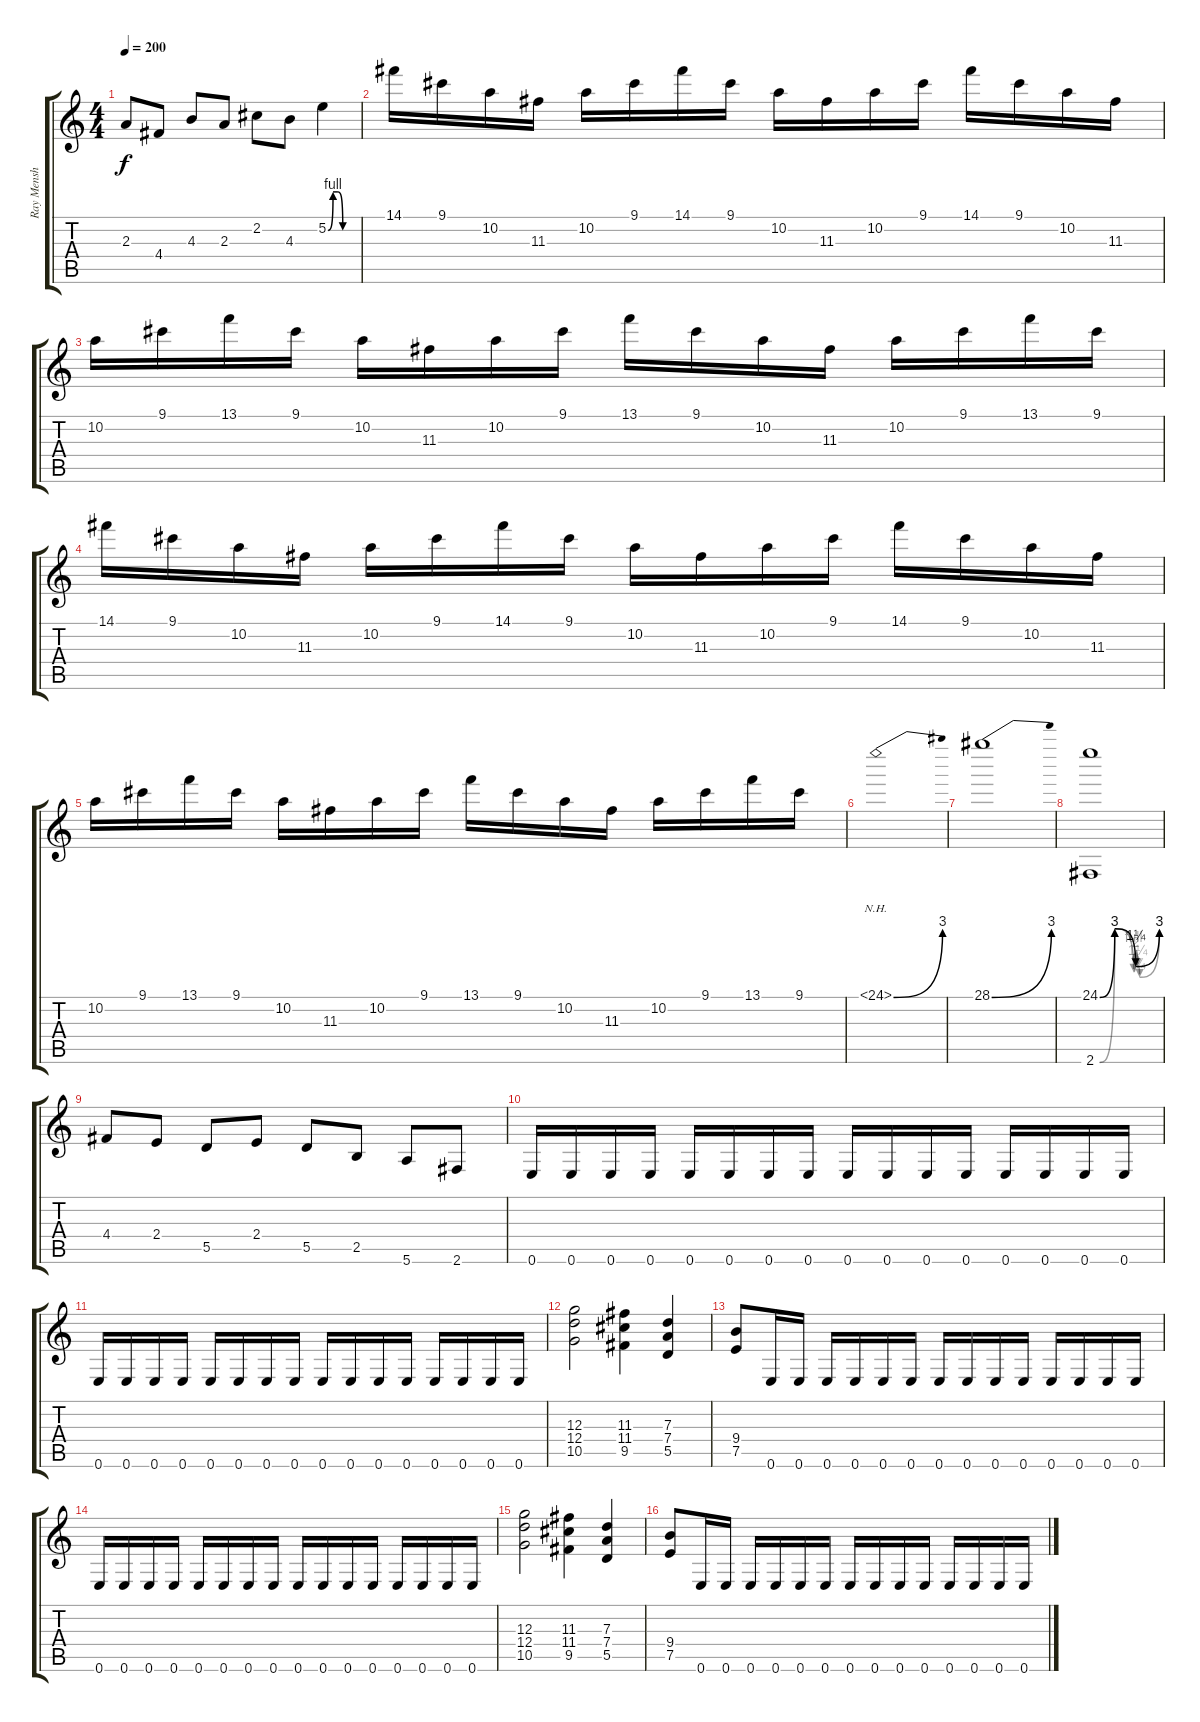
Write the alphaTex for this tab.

\track ("Ray Mensh (Guitar)" "Ray Mensh ") {instrument distortionguitar}
\staff {score tabs}
\tuning (E4 B3 G3 D3 A2 E2) {hide}
\ts (4 4)
\tempo 200
\clef g2
\ks c
2.3.8{dy f} 4.4.8 4.3.8 2.3.8 2.2.8 4.3.8 5.2{be (custom 0 0 10 4 20 4 30 0 60 0)}.4 |
14.1.16 9.1.16 10.2.16 11.3.16 10.2.16 9.1.16 14.1.16 9.1.16 10.2.16 11.3.16 10.2.16 9.1.16 14.1.16 9.1.16 10.2.16 11.3.16 |
10.2.16 9.1.16 13.1.16 9.1.16 10.2.16 11.3.16 10.2.16 9.1.16 13.1.16 9.1.16 10.2.16 11.3.16 10.2.16 9.1.16 13.1.16 9.1.16 |
14.1.16 9.1.16 10.2.16 11.3.16 10.2.16 9.1.16 14.1.16 9.1.16 10.2.16 11.3.16 10.2.16 9.1.16 14.1.16 9.1.16 10.2.16 11.3.16 |
10.2.16 9.1.16 13.1.16 9.1.16 10.2.16 11.3.16 10.2.16 9.1.16 13.1.16 9.1.16 10.2.16 11.3.16 10.2.16 9.1.16 13.1.16 9.1.16 |
24.1{be (bend 0 0 60 12) nh}.1 |
28.1{be (bend 0 0 60 12)}.1 |
(24.1{be (custom 0 0 15 12 36 5 60 12)} 2.6{be (custom 0 0 15 12 34 4 36 8 38 5 40 3 60 12)}).1 |
4.4.8 2.4.8 5.5.8 2.4.8 5.5.8 2.5.8 5.6.8 2.6.8 |
0.6.16 0.6.16 0.6.16 0.6.16 0.6.16 0.6.16 0.6.16 0.6.16 0.6.16 0.6.16 0.6.16 0.6.16 0.6.16 0.6.16 0.6.16 0.6.16 |
0.6.16 0.6.16 0.6.16 0.6.16 0.6.16 0.6.16 0.6.16 0.6.16 0.6.16 0.6.16 0.6.16 0.6.16 0.6.16 0.6.16 0.6.16 0.6.16 |
(12.3 12.4 10.5).2 (11.3 11.4 9.5).4 (7.3 7.4 5.5).4 |
(9.4 7.5).8 0.6.16 0.6.16 0.6.16 0.6.16 0.6.16 0.6.16 0.6.16 0.6.16 0.6.16 0.6.16 0.6.16 0.6.16 0.6.16 0.6.16 |
0.6.16 0.6.16 0.6.16 0.6.16 0.6.16 0.6.16 0.6.16 0.6.16 0.6.16 0.6.16 0.6.16 0.6.16 0.6.16 0.6.16 0.6.16 0.6.16 |
(12.3 12.4 10.5).2 (11.3 11.4 9.5).4 (7.3 7.4 5.5).4 |
(9.4 7.5).8 0.6.16 0.6.16 0.6.16 0.6.16 0.6.16 0.6.16 0.6.16 0.6.16 0.6.16 0.6.16 0.6.16 0.6.16 0.6.16 0.6.16
